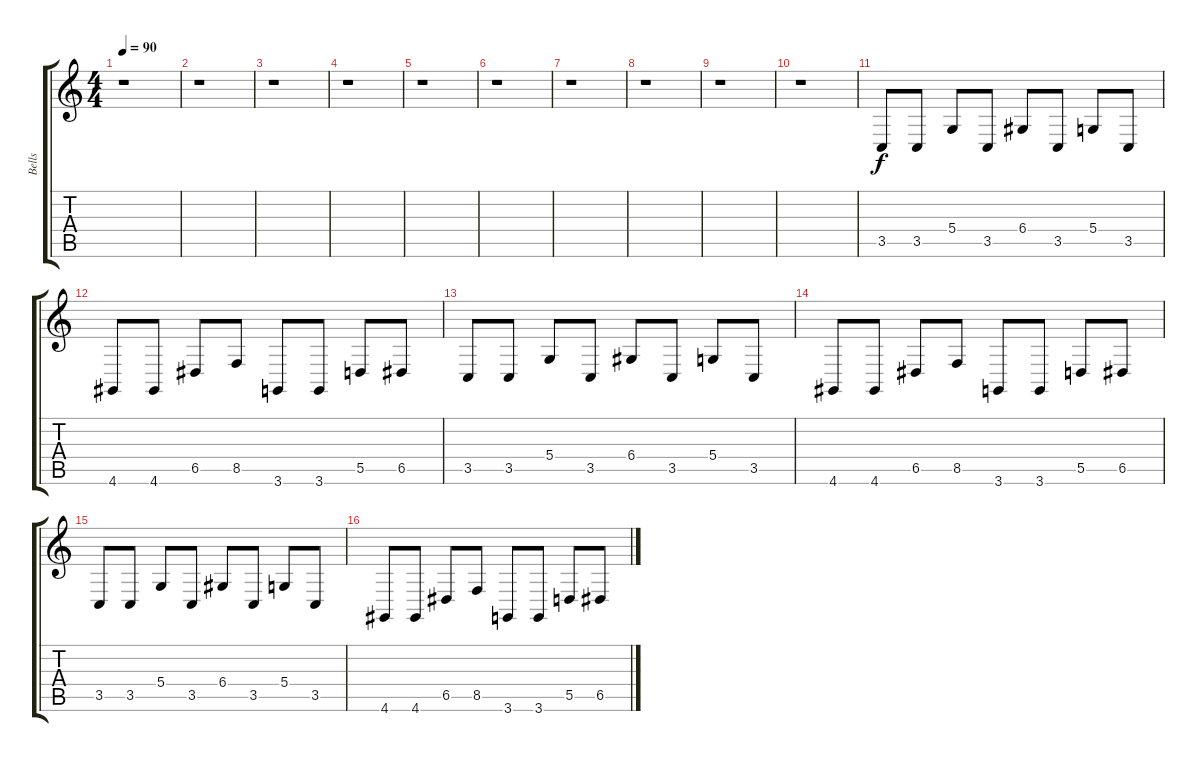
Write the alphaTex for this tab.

\track ("Bells" "Bells") {instrument tubularbells}
\staff {score tabs}
\tuning (E4 B3 G3 D3 A2 E2) {hide}
\ts (4 4)
\tempo 90
\clef g2
\ks c
r.1{dy f} |
r.1 |
r.1 |
r.1 |
r.1 |
r.1 |
r.1 |
r.1 |
r.1 |
r.1 |
3.5.8 3.5.8 5.4.8 3.5.8 6.4.8 3.5.8 5.4.8 3.5.8 |
4.6.8 4.6.8 6.5.8 8.5.8 3.6.8 3.6.8 5.5.8 6.5.8 |
3.5.8 3.5.8 5.4.8 3.5.8 6.4.8 3.5.8 5.4.8 3.5.8 |
4.6.8 4.6.8 6.5.8 8.5.8 3.6.8 3.6.8 5.5.8 6.5.8 |
3.5.8 3.5.8 5.4.8 3.5.8 6.4.8 3.5.8 5.4.8 3.5.8 |
4.6.8 4.6.8 6.5.8 8.5.8 3.6.8 3.6.8 5.5.8 6.5.8
